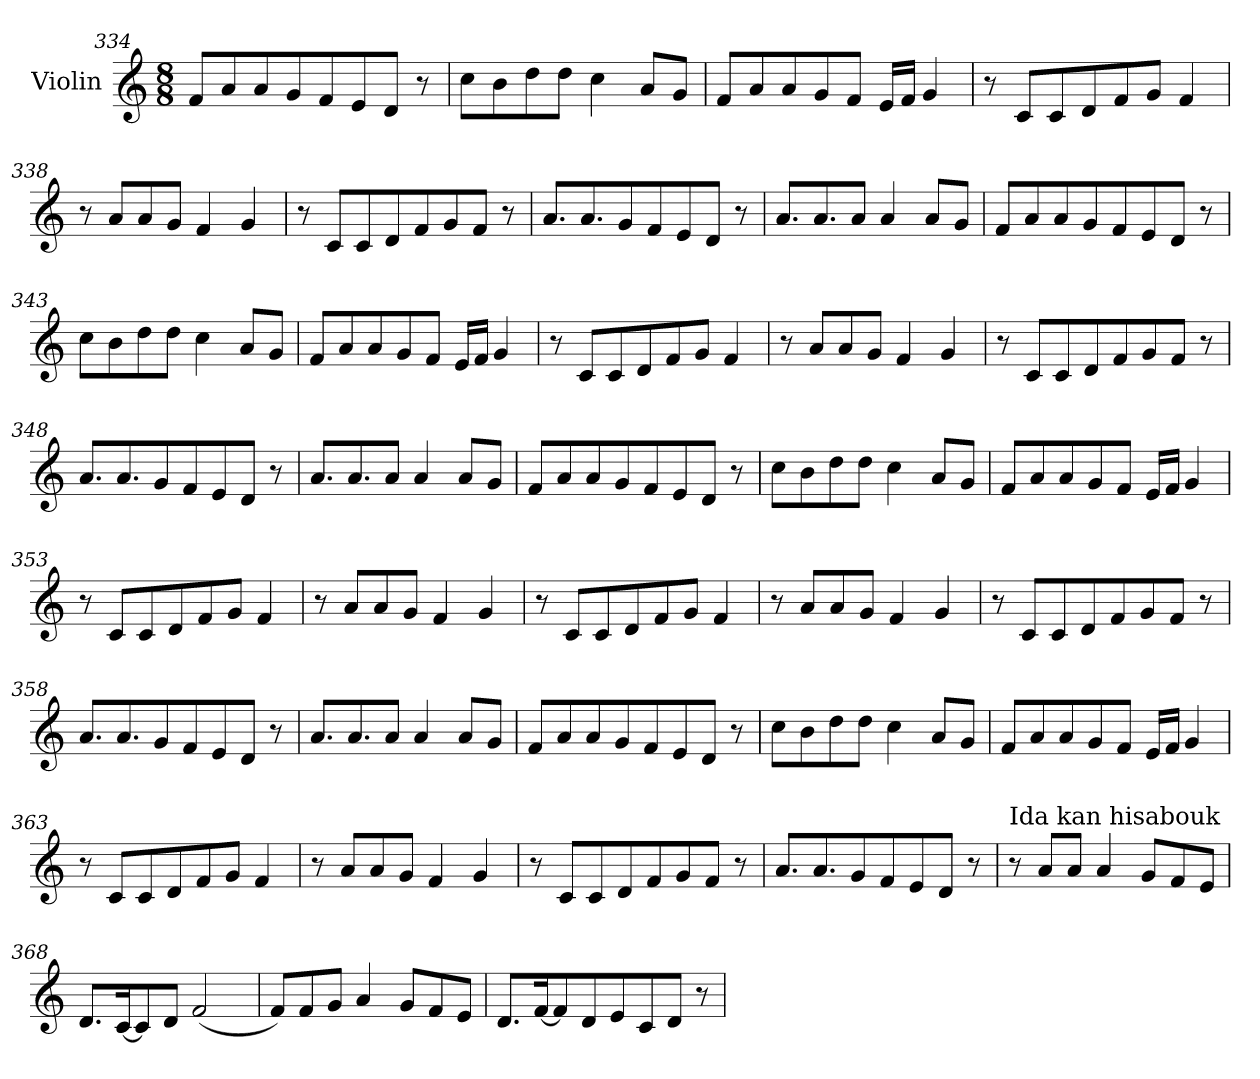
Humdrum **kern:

**kern
*part1
*staff1
*I"Violin
*clefG2
*k[]
*C:
*M8/8
=334
8f/L
8a/
8a/
8g/
8f/
8e/
8d/J
8r
!!LO:PB:g=z
=335
8cc\L
8b\
8dd\
8dd\J
4cc\
8a/L
8g/J
=336
8f/L
8a/
8a/
8g/
8f/J
16e/LL
16f/JJ
4g/
=337
8r
8c/L
8c/
8d/
8f/
8g/J
4f/
=338
8r
8a/L
8a/
8g/J
4f/
4g/
!!LO:PB:g=z
=339
8r
8c/L
8c/
8d/
8f/
8g/
8f/J
8r
=340
8.a/L
8.a/
8g/
8f/
8e/
8d/J
8r
!!LO:PB:g=z
=341
8.a/L
8.a/
8a/J
4a/
8a/L
8g/J
=342
8f/L
8a/
8a/
8g/
8f/
8e/
8d/J
8r
!!LO:PB:g=z
=343
8cc\L
8b\
8dd\
8dd\J
4cc\
8a/L
8g/J
=344
8f/L
8a/
8a/
8g/
8f/J
16e/LL
16f/JJ
4g/
!!LO:PB:g=z
=345
8r
8c/L
8c/
8d/
8f/
8g/J
4f/
=346
8r
8a/L
8a/
8g/J
4f/
4g/
!!LO:PB:g=z
=347
8r
8c/L
8c/
8d/
8f/
8g/
8f/J
8r
=348
8.a/L
8.a/
8g/
8f/
8e/
8d/J
8r
!!LO:PB:g=z
=349
8.a/L
8.a/
8a/J
4a/
8a/L
8g/J
=350
8f/L
8a/
8a/
8g/
8f/
8e/
8d/J
8r
!!LO:PB:g=z
=351
8cc\L
8b\
8dd\
8dd\J
4cc\
8a/L
8g/J
=352
8f/L
8a/
8a/
8g/
8f/J
16e/LL
16f/JJ
4g/
!!LO:PB:g=z
=353
8r
8c/L
8c/
8d/
8f/
8g/J
4f/
=354
8r
8a/L
8a/
8g/J
4f/
4g/
!!LO:PB:g=z
=355
8r
8c/L
8c/
8d/
8f/
8g/J
4f/
=356
8r
8a/L
8a/
8g/J
4f/
4g/
!!LO:PB:g=z
=357
8r
8c/L
8c/
8d/
8f/
8g/
8f/J
8r
=358
8.a/L
8.a/
8g/
8f/
8e/
8d/J
8r
!!LO:PB:g=z
=359
8.a/L
8.a/
8a/J
4a/
8a/L
8g/J
=360
8f/L
8a/
8a/
8g/
8f/
8e/
8d/J
8r
!!LO:PB:g=z
=361
8cc\L
8b\
8dd\
8dd\J
4cc\
8a/L
8g/J
=362
8f/L
8a/
8a/
8g/
8f/J
16e/LL
16f/JJ
4g/
!!LO:PB:g=z
=363
8r
8c/L
8c/
8d/
8f/
8g/J
4f/
=364
8r
8a/L
8a/
8g/J
4f/
4g/
!!LO:PB:g=z
=365
8r
8c/L
8c/
8d/
8f/
8g/
8f/J
8r
=366
8.a/L
8.a/
8g/
8f/
8e/
8d/J
8r
!!LO:PB:g=z
=367
!LO:TX:a:t=Ida kan hisabouk
8r
8a/L
8a/J
4a/
8g/L
8f/
8e/J
=368
8.d/L
[16c/K
8c/]
8d/J
(2f/
=369
8f/L)
8f/
8g/J
4a/
8g/L
8f/
8e/J
=370
8.d/L
[16f/K
8f/]
8d/
8e/
8c/
8d/J
8r
=
*-
